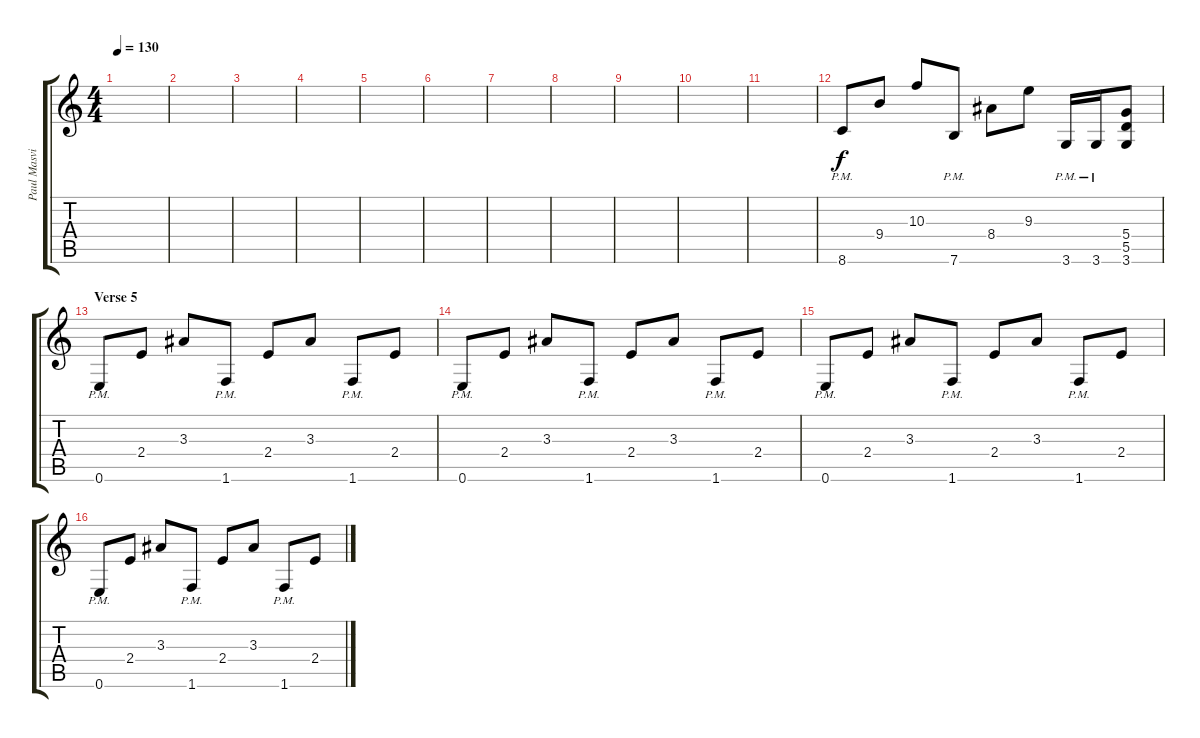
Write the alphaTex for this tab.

\track ("Paul Masvidal" "Paul Masvi") {instrument distortionguitar}
\staff {score tabs}
\tuning (E4 B3 G3 D3 A2 E2) {hide}
\ts (4 4)
\tempo 130
\clef g2
\ks c
|
|
|
|
|
|
|
|
|
|
|
8.6{pm}.8 9.4.8 10.3.8 7.6{pm}.8 8.4.8 9.3.8 3.6{pm}.16 3.6{pm}.16 (5.4 5.5 3.6).8 |
\section ("" "Verse 5")
0.6{pm}.8 2.4.8 3.3.8 1.6{pm}.8 2.4.8 3.3.8 1.6{pm}.8 2.4.8 |
0.6{pm}.8 2.4.8 3.3.8 1.6{pm}.8 2.4.8 3.3.8 1.6{pm}.8 2.4.8 |
0.6{pm}.8 2.4.8 3.3.8 1.6{pm}.8 2.4.8 3.3.8 1.6{pm}.8 2.4.8 |
0.6{pm}.8 2.4.8 3.3.8 1.6{pm}.8 2.4.8 3.3.8 1.6{pm}.8 2.4.8
